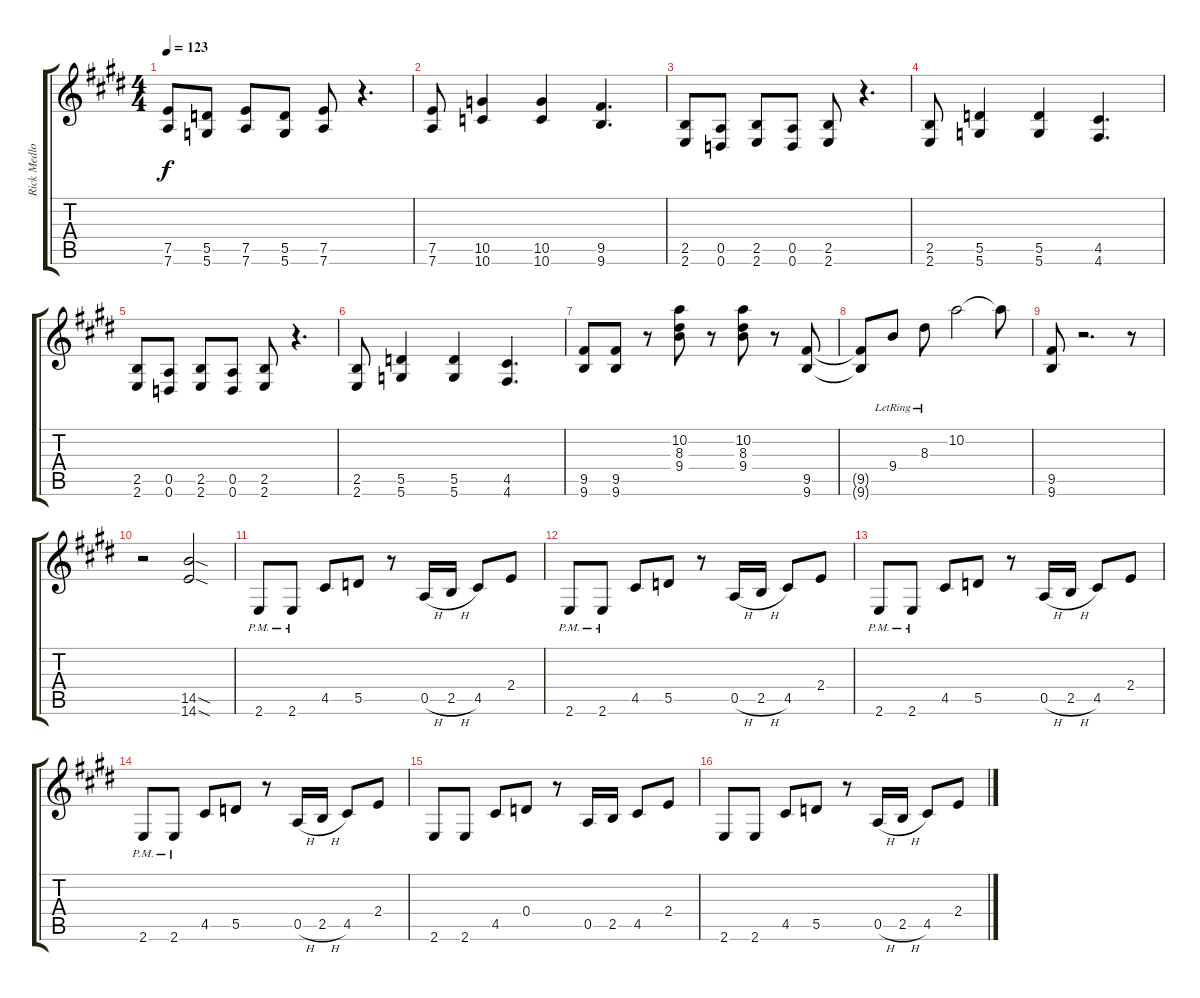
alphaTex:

\track ("Rick Medlocke Guitar" "Rick Medlo") {instrument overdrivenguitar}
\staff {score tabs}
\tuning (E4 B3 G3 D3 A2 D2) {hide}
\ts (4 4)
\tempo 123
\clef g2
\ks e
(7.5 7.6).8{dy f} (5.5 5.6).8 (7.5 7.6).8 (5.5 5.6).8 (7.5 7.6).8 r.4{d} |
(7.5 7.6).8 (10.5 10.6).4 (10.5 10.6).4 (9.5 9.6).4{d} |
(2.5 2.6).8 (0.5 0.6).8 (2.5 2.6).8 (0.5 0.6).8 (2.5 2.6).8 r.4{d} |
(2.5 2.6).8 (5.5 5.6).4 (5.5 5.6).4 (4.5 4.6).4{d} |
(2.5 2.6).8 (0.5 0.6).8 (2.5 2.6).8 (0.5 0.6).8 (2.5 2.6).8 r.4{d} |
(2.5 2.6).8 (5.5 5.6).4 (5.5 5.6).4 (4.5 4.6).4{d} |
(9.5 9.6).8 (9.5 9.6).8 r.8 (10.2 8.3 9.4).8 r.8 (10.2 8.3 9.4).8 r.8 (9.5 9.6).8 |
(9.5{t} 9.6{t}).8 9.4{lr}.8 8.3{lr}.8 10.2.2 10.2{t}.8 |
(9.5 9.6).8 r.2{d} r.8 |
r.2 (14.5{sod} 14.6{sod}).2 |
2.6{pm}.8 2.6{pm}.8 4.5.8 5.5.8 r.8 0.5{h}.16 2.5{h}.16 4.5.8 2.4.8 |
2.6{pm}.8 2.6{pm}.8 4.5.8 5.5.8 r.8 0.5{h}.16 2.5{h}.16 4.5.8 2.4.8 |
2.6{pm}.8 2.6{pm}.8 4.5.8 5.5.8 r.8 0.5{h}.16 2.5{h}.16 4.5.8 2.4.8 |
2.6{pm}.8 2.6{pm}.8 4.5.8 5.5.8 r.8 0.5{h}.16 2.5{h}.16 4.5.8 2.4.8 |
2.6.8{volume 11 balance 16} 2.6.8 4.5.8 0.4.8 r.8 0.5.16 2.5.16 4.5.8 2.4.8 |
2.6.8 2.6.8 4.5.8 5.5.8 r.8 0.5{h}.16 2.5{h}.16 4.5.8 2.4.8
